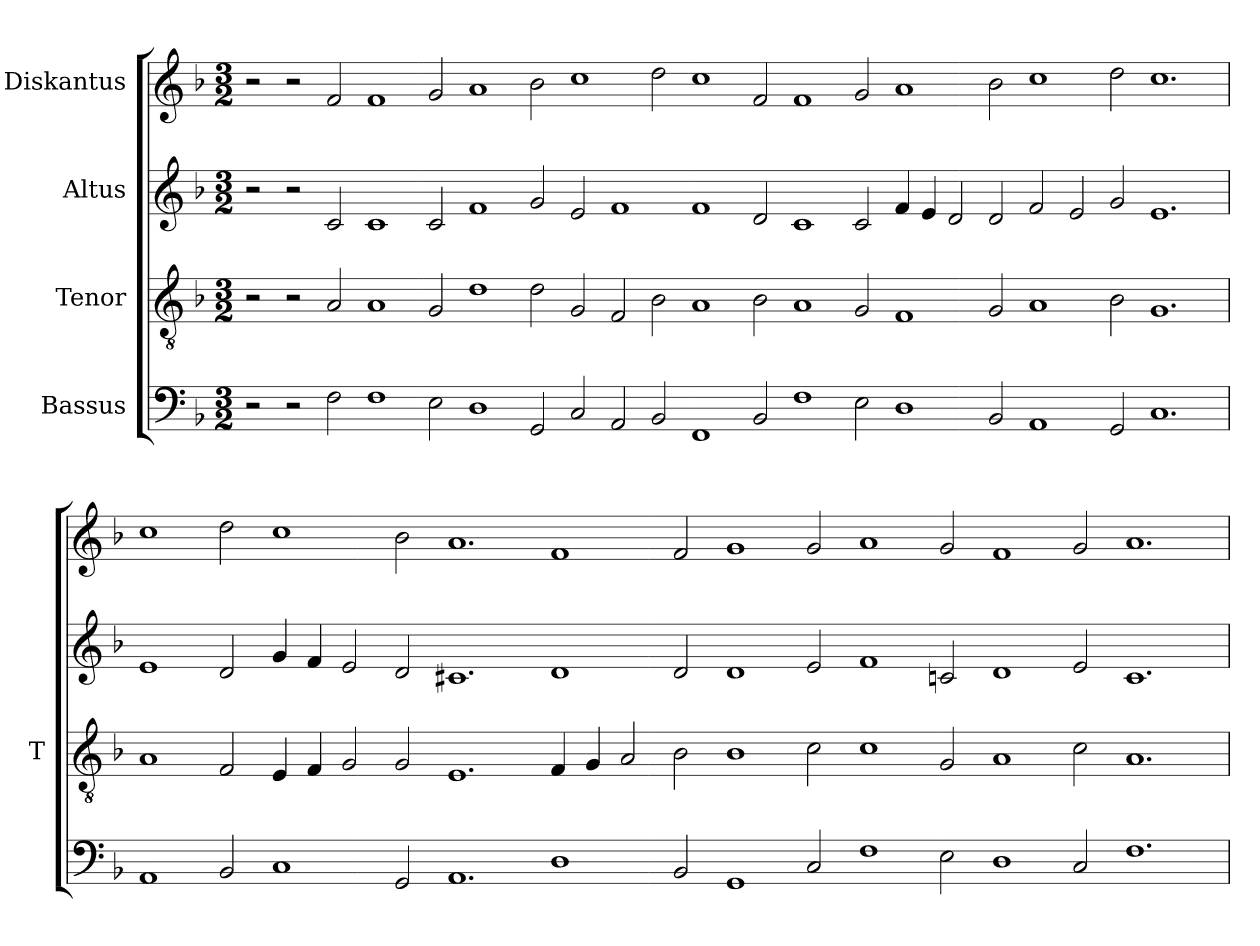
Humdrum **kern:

**kern	**kern	**kern	**kern
*part4	*part3	*part2	*part1
*staff4	*staff3	*staff2	*staff1
*I"Bassus	*I"Tenor	*I"Altus	*I"Diskantus
*	*I'T	*	*
*clefF4	*clefGv2	*clefG2	*clefG2
*k[b-]	*k[b-]	*k[b-]	*k[b-]
*M3/2	*M3/2	*M3/2	*M3/2
=	=	=	=
2r	2r	2r	2r
2r	2r	2r	2r
2F	2A	2c	2f
1F	1A	1c	1f
2E	2G	2c	2g
1D	1d	1f	1a
2GG	2d	2g	2b-
2C	2G	2e	1cc
2AA	2F	1f	.
2BB-	2B-	.	2dd
1FF	1A	1f	1cc
2BB-	2B-	2d	2f
1F	1A	1c	1f
2E	2G	2c	2g
1D	1F	4f	1a
.	.	4e	.
.	.	2d	.
2BB-	2G	2d	2b-
1AA	1A	2f	1cc
.	.	2e	.
2GG	2B-	2g	2dd
1.C	1.G	1.e	1.cc
=	=	=	=
1AA	1A	1e	1cc
2BB-	2F	2d	2dd
1C	4E	4g	1cc
.	4F	4f	.
.	2G	2e	.
2GG	2G	2d	2b-
1.AA	1.E	1.c#X	1.a
1D	4F	1d	1f
.	4G	.	.
.	2A	.	.
2BB-	2B-	2d	2f
1GG	1B-	1d	1g
2C	2c	2e	2g
1F	1c	1f	1a
2E	2G	2cn	2g
1D	1A	1d	1f
2C	2c	2e	2g
1.F	1.A	1.c	1.a
=	=	=	=
*-	*-	*-	*-
